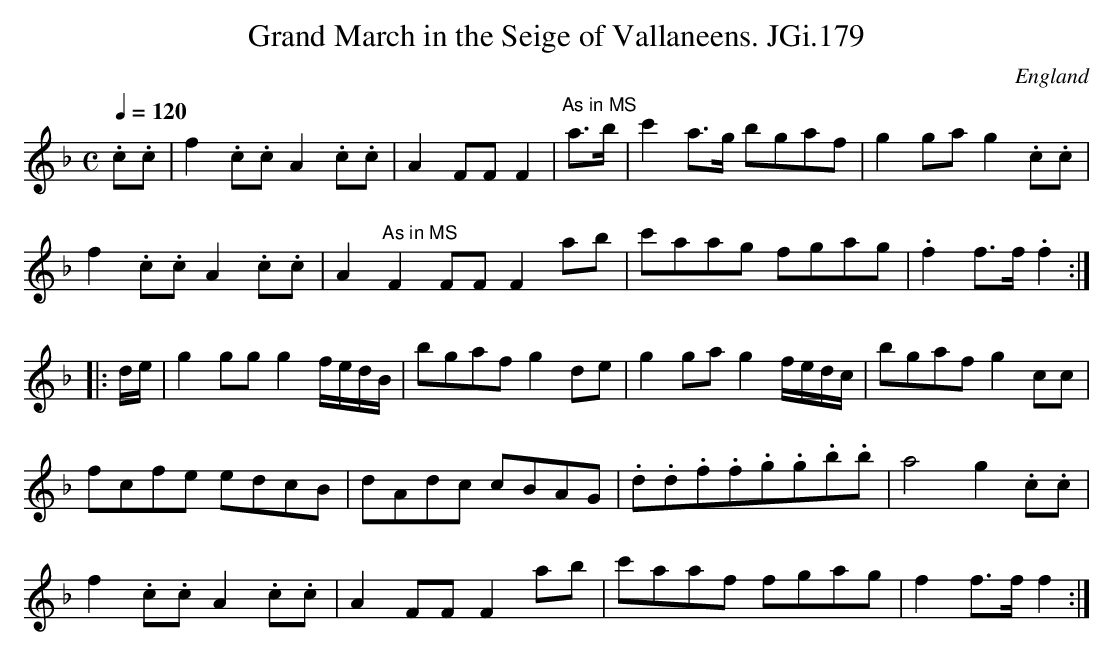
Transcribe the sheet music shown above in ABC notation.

X:1
T:Grand March in the Seige of Vallaneens. JGi.179
M:C
L:1/8
Q:1/4=120
O:England
K:F major
.c.c|f2.c.cA2.c.c|A2FFF2|"As in MS"a>b|c'2a>g bgaf|g2gag2.c.c|
f2.c.cA2.c.c|A2"As in MS"F2FFF2ab|c'aag fgag|.f2f>f.f2:|
|:d/e/|g2gg g2f/e/d/B/|bgaf g2 de|g2ga g2f/e/d/c/|bgafg2cc|
fcfe edcB|dAdc cBAG|.d.d.f.f.g.g.b.b|a4g2.c.c|
f2.c.cA2.c.c|A2FFF2ab|c'aaf fgag|f2f>ff2:|
